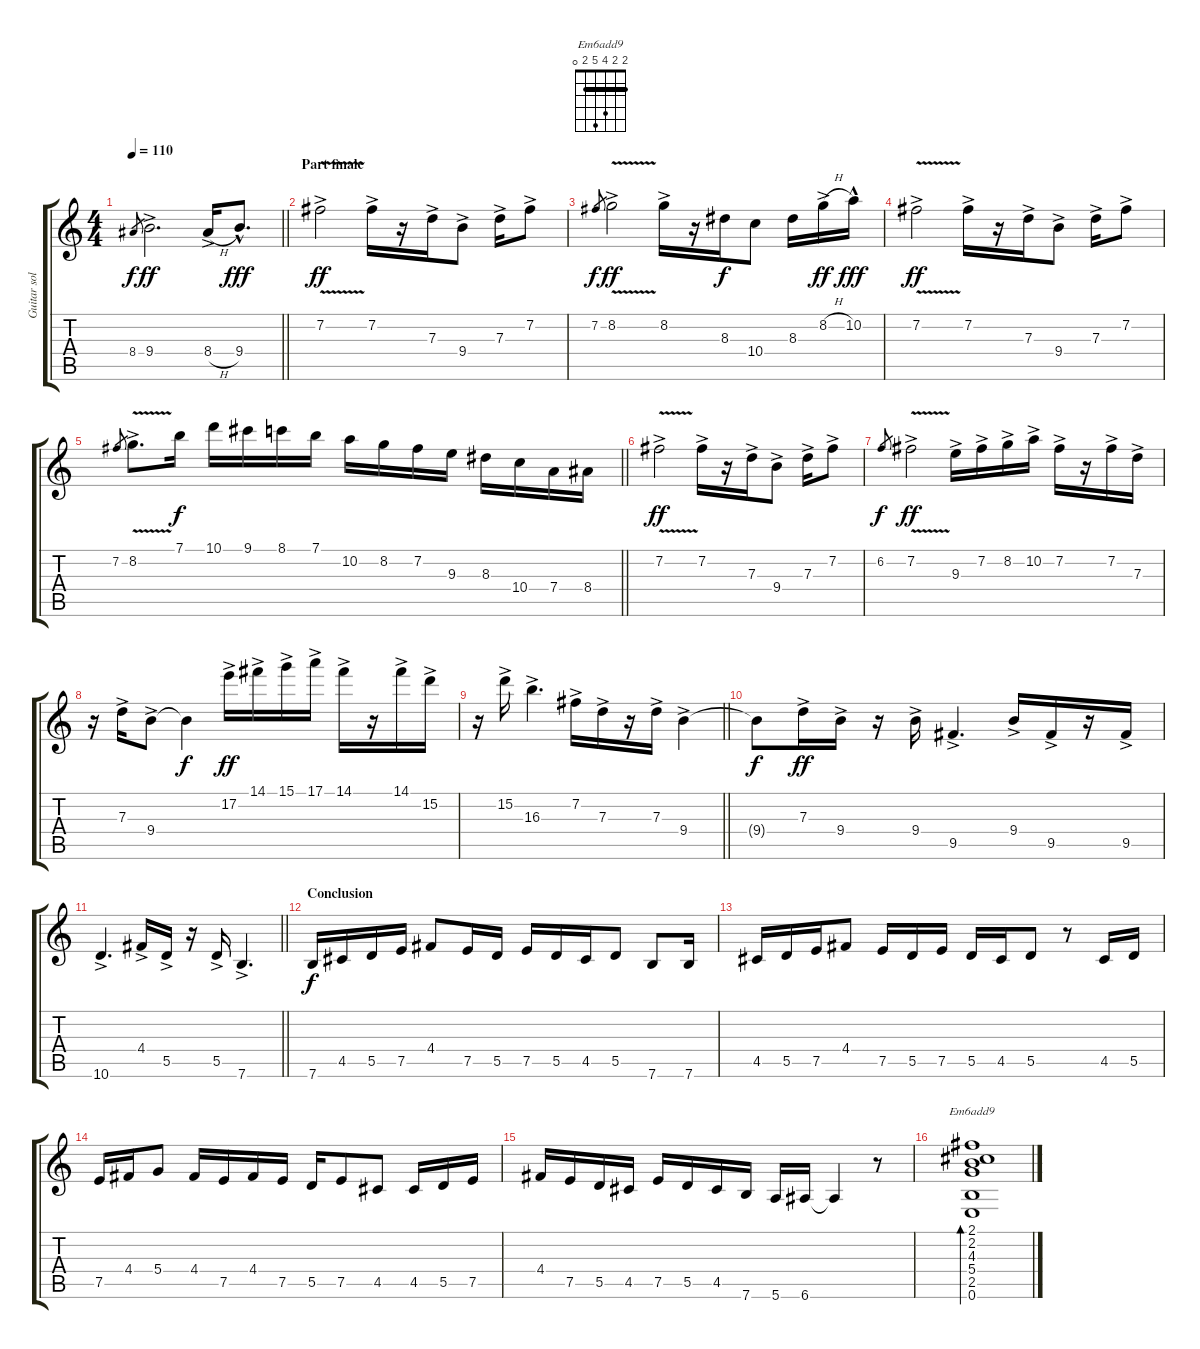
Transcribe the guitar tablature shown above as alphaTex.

\track ("Guitar solo" "Guitar sol") {instrument electricguitarjazz}
\staff {score tabs}
\tuning (E4 B3 G3 D3 A2 E2) {hide}
\chord ("Em6add9" 2 2 4 5 2 0) {barre 2}
\ts (4 4)
\tempo 110
\clef g2
\barLineRight lightlight
\ks c
8.4.8{gr dy f} 9.4{ac}.2{d dy ff} 8.4{h ac}.16 9.4{hac}.8{d dy fff} |
\section ("" "Part finale")
7.2{v ac}.2{dy ff} 7.2{ac}.16 r.16 7.3{ac}.16 9.4{ac}.8 7.3{ac}.16 7.2{ac}.8 |
7.2.8{gr dy f} 8.2{v ac}.2{dy ff} 8.2{ac}.16 r.16 8.3.16{dy f} 10.4.8 8.3.16 8.2{h ac}.16{dy ff} 10.2{hac}.16{dy fff} |
7.2{v ac}.2{dy ff} 7.2{ac}.16 r.16 7.3{ac}.16 9.4{ac}.8 7.3{ac}.16 7.2{ac}.8 |
\barLineRight lightlight
7.2.8{gr} 8.2{v ac}.8{d} 7.1.16{dy f} 10.1.16 9.1.16 8.1.16 7.1.16 10.2.16 8.2.16 7.2.16 9.3.16 8.3.16 10.4.16 7.4.16 8.4.16 |
7.2{v ac}.2{dy ff} 7.2{ac}.16 r.16 7.3{ac}.16 9.4{ac}.8 7.3{ac}.16 7.2{ac}.8 |
6.2.8{gr dy f} 7.2{v ac}.2{dy ff} 9.3{ac}.16 7.2{ac}.16 8.2{ac}.16 10.2{ac}.16 7.2{ac}.16 r.16 7.2{ac}.16 7.3{ac}.16 |
r.16 7.3{ac}.16 9.4{ac}.8 9.4{t}.4{dy f} 17.2{ac}.16{dy ff} 14.1{ac}.16 15.1{ac}.16 17.1{ac}.16 14.1{ac}.16 r.16 14.1{ac}.16 15.2{ac}.16 |
\barLineRight lightlight
r.16 15.2{ac}.16 16.3{ac}.4{d} 7.2{ac}.16 7.3{ac}.16 r.16 7.3{ac}.16 9.4{ac}.4 |
9.4{t}.8{dy f} 7.3{ac}.16{dy ff} 9.4{ac}.16 r.16 9.4{ac}.16 9.5{ac}.4{d} 9.4{ac}.16 9.5{ac}.16 r.16 9.5{ac}.16 |
\barLineRight lightlight
10.6{ac}.4{d} 4.4{ac}.16 5.5{ac}.16 r.16 5.5{ac}.16 7.6{ac}.4{d} |
\section ("" "Conclusion")
7.6.16{dy f} 4.5.16 5.5.16 7.5.16 4.4.8 7.5.16 5.5.16 7.5.16 5.5.16 4.5.16 5.5.8 7.6.8 7.6.16 |
4.5.16 5.5.16 7.5.16 4.4.8 7.5.16 5.5.16 7.5.16 5.5.16 4.5.16 5.5.8 r.8 4.5.16 5.5.16 |
7.5.16 4.4.16 5.4.8 4.4.16 7.5.16 4.4.16 7.5.16 5.5.16 7.5.8 4.5.8 4.5.16 5.5.16 7.5.16 |
4.4.16 7.5.16 5.5.16 4.5.16 7.5.16 5.5.16 4.5.16 7.6.16 5.6.16 6.6.16 6.6{t}.4 r.8 |
(2.1 2.2 4.3 5.4 2.5 0.6).1{bd 480 ch "Em6add9"}
